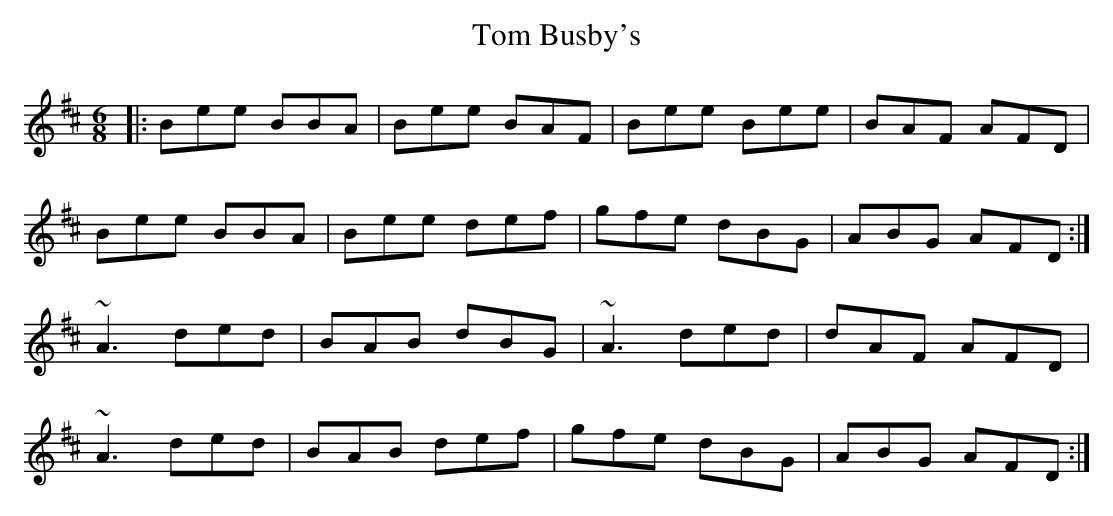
X:1
T: Tom Busby's
M: 6/8
L: 1/8
K: Edor
|:Bee BBA|Bee BAF|Bee Bee|BAF AFD|
Bee BBA|Bee def|gfe dBG|ABG AFD:|
~A3 ded|BAB dBG|~A3 ded|dAF AFD|
~A3 ded|BAB def|gfe dBG|ABG AFD:|
